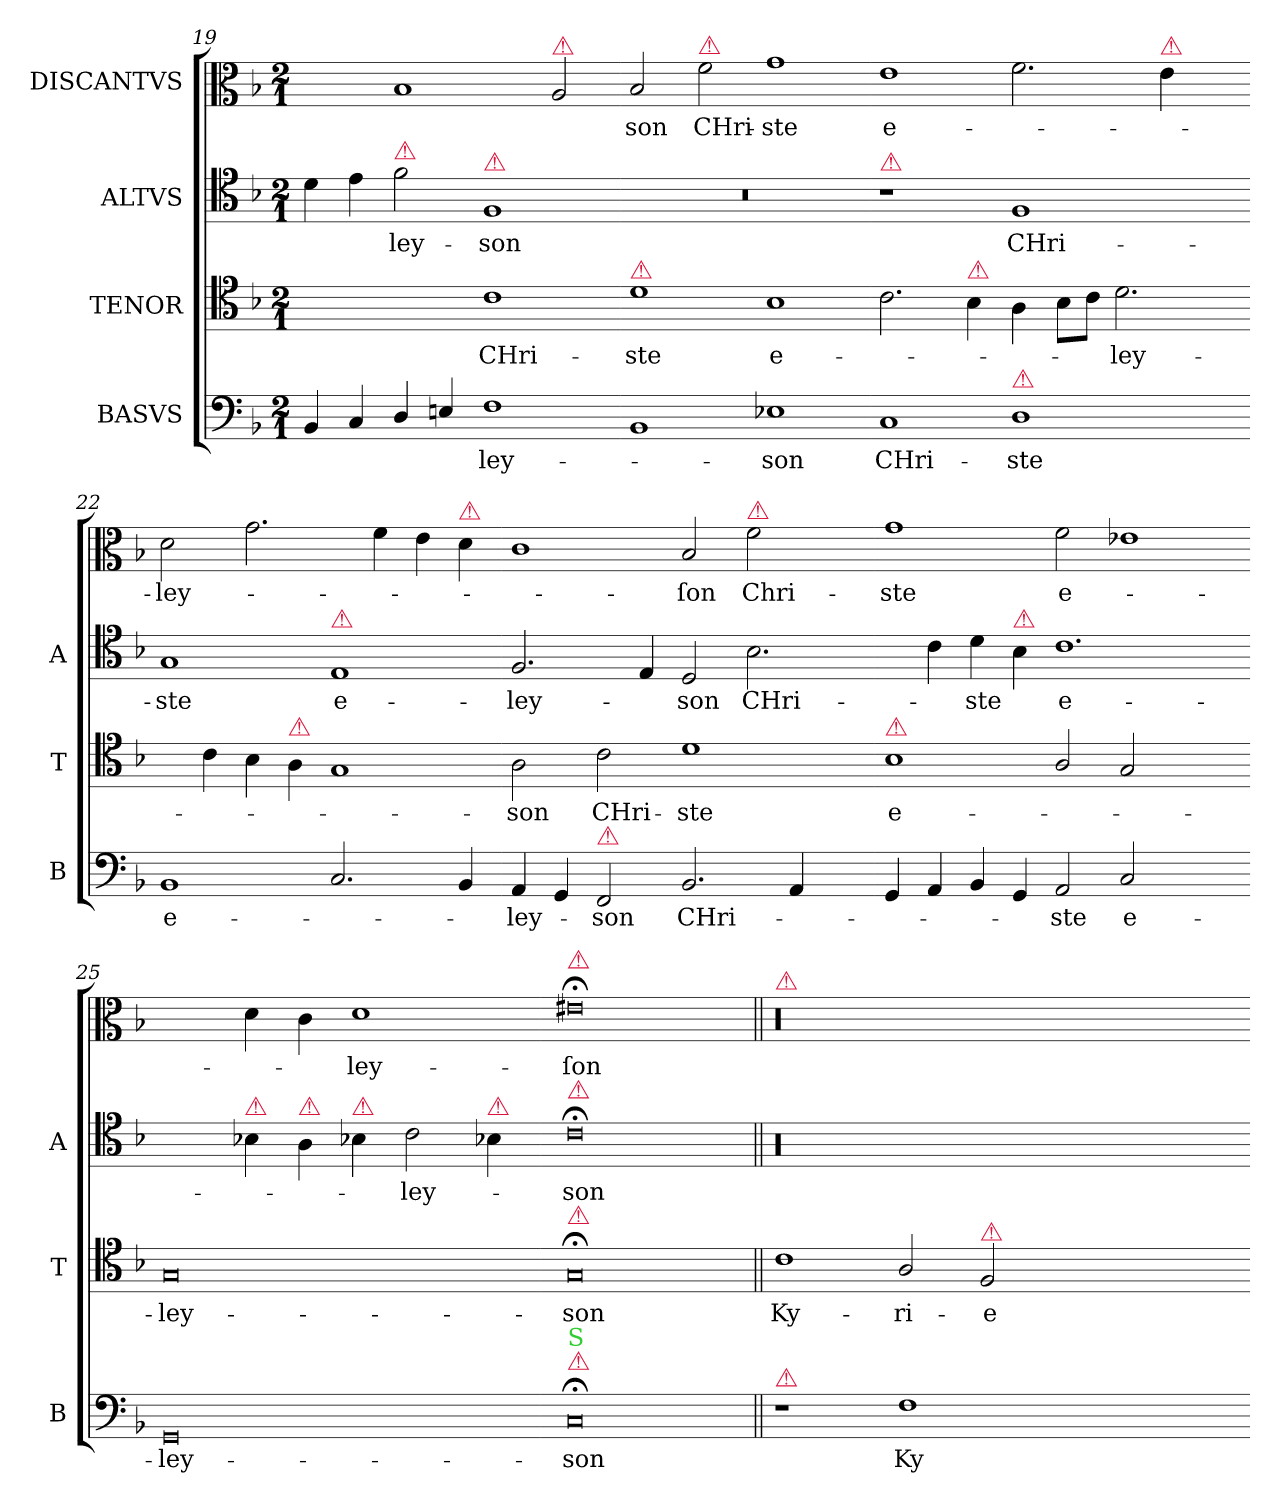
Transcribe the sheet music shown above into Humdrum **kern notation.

**kern	**text	**kern	**text	**kern	**text	**kern	**text
*part4	*part4	*part3	*part3	*part2	*part2	*part1	*part1
*staff4	*staff4	*staff3	*staff3	*staff2	*staff2	*staff1	*staff1
*I"BASVS	*	*I"TENOR	*	*I"ALTVS	*	*I"DISCANTVS	*
*I'B	*	*I'T	*	*I'A	*	*	*
*clefF4	*	*clefC4	*	*clefC4	*	*clefC3	*
*k[b-]	*	*k[b-]	*	*k[b-]	*	*k[b-]	*
*F:ion	*	*F:ion	*	*F:ion	*	*F:ion	*
*M2/1	*	*M2/1	*	*M2/1	*	*M2/1	*
=19	=19	=19	=19	=19	=19	=19	=19
4BB-/	.	1ryy	.	4d\	.	2ryy	.
4C/	.	.	.	4e\	.	.	.
!	!	!	!	!LO:TX:a:color=crimson:t=⚠	!	!	!
4D/	.	.	.	2f\	-ley-	1B-	.
4En/	.	.	.	.	.	.	.
!	!	!	!	!LO:TX:a:color=crimson:t=⚠	!	!	!
!	!	!	!LO:LY:i	!	!	!	!
1F	-ley-	1c	CHri-	1F	-son	.	.
!	!	!	!	!	!	!LO:TX:a:color=crimson:t=⚠	!
.	.	.	.	.	.	2A/	.
=20-	=20-	=20-	=20-	=20-	=20-	=20-	=20-
!	!	!LO:TX:a:color=crimson:t=⚠	!	!	!	!	!
!	!	!	!LO:LY:i	!	!	!	!
1BB-	.	1d	-ste	0r	.	2B-/	-son
!	!	!	!	!	!	!LO:TX:a:color=crimson:t=⚠	!
!	!	!	!	!	!	!	!LO:LY:i
.	.	.	.	.	.	2f\	CHri-
!	!	!	!LO:LY:i	!	!	!	!LO:LY:i
1E-X	-son	1B-	e-	.	.	1g	-ste
=21-	=21-	=21-	=21-	=21-	=21-	=21-	=21-
!	!	!	!	!LO:TX:a:color=crimson:t=⚠	!	!	!
!	!LO:LY:i	!	!	!	!	!	!LO:LY:i
1C	CHri-	2.c\	.	1r	.	1e	e-
!	!	!LO:TX:a:color=crimson:t=⚠	!	!	!	!	!
.	.	4B-\	.	.	.	.	.
!LO:TX:a:color=crimson:t=⚠	!	!	!	!	!	!	!
!	!LO:LY:i	!	!	!	!LO:LY:i	!	!
1D	-ste	4A\	.	1F	CHri-	2.f\	.
.	.	8B-\L	.	.	.	.	.
.	.	8c\J	.	.	.	.	.
!	!	!	!LO:LY:i	!	!	!	!
.	.	2.d\	-ley-	.	.	.	.
!	!	!	!	!	!	!LO:TX:a:color=crimson:t=⚠	!
.	.	.	.	.	.	4e\	.
4ryy	.	.	.	4ryy	.	4ryy	.
=22-	=22-	=22-	=22-	=22-	=22-	=22-	=22-
!	!LO:LY:i	!	!	!	!LO:LY:i	!	!LO:LY:i
1BB-	e-	4ryy	.	1G	-ste	2d\	-ley-
.	.	4c\	.	.	.	.	.
.	.	4B-\	.	.	.	2.g\	.
!	!	!LO:TX:a:color=crimson:t=⚠	!	!	!	!	!
.	.	4A\	.	.	.	.	.
!	!	!	!	!LO:TX:a:color=crimson:t=⚠	!	!	!
!	!	!	!	!	!LO:LY:i	!	!
2.C/	.	1G	.	1E	e-	.	.
.	.	.	.	.	.	4f\	.
.	.	.	.	.	.	4e\	.
!	!	!	!	!	!	!LO:TX:a:color=crimson:t=⚠	!
4BB-/	.	.	.	.	.	4d\	.
=23-	=23-	=23-	=23-	=23-	=23-	=23-	=23-
!	!LO:LY:i	!	!LO:LY:i	!	!LO:LY:i	!	!
4AA/	-ley-	2A\	-son	2.F/	-ley-	1c	.
4GG/	.	.	.	.	.	.	.
!LO:TX:a:color=crimson:t=⚠	!	!	!	!	!	!	!
!	!LO:LY:i	!	!LO:LY:i	!	!	!	!
2FF/	-son	2c\	CHri-	.	.	.	.
.	.	.	.	4E/	.	.	.
!	!LO:LY:i	!	!LO:LY:i	!	!LO:LY:i	!	!LO:LY:i
2.BB-/	CHri-	1d	-ste	2D/	-son	2B-/	-ſon
!	!	!	!	!	!	!LO:TX:a:color=crimson:t=⚠	!
!	!	!	!	!	!LO:LY:i	!	!LO:LY:i
.	.	.	.	2.B-\	CHri-	2f\	Chri-
4AA/	.	.	.	.	.	.	.
4ryy	.	4ryy	.	.	.	4ryy	.
=24-	=24-	=24-	=24-	=24-	=24-	=24-	=24-
!	!	!LO:TX:a:color=crimson:t=⚠	!	!	!	!	!
!	!	!	!LO:LY:i	!	!	!	!LO:LY:i
4GG/	.	1B-	e-	4ryy	.	1g	-ste
4AA/	.	.	.	4c\	.	.	.
!	!	!	!	!	!LO:LY:i	!	!
4BB-/	.	.	.	4d\	-ste	.	.
!	!	!	!	!LO:TX:a:color=crimson:t=⚠	!	!	!
4GG/	.	.	.	4B-\	.	.	.
!	!LO:LY:i	!	!	!	!LO:LY:i	!	!LO:LY:i
2AA/	-ste	2A/	.	1.c	e-	2f\	e-
!	!LO:LY:i	!	!	!	!	!	!
2C/	e-	2G/	.	.	.	1e-X\	.
2ryy	.	2ryy	.	.	.	.	.
=25-	=25-	=25-	=25-	=25-	=25-	=25-	=25-
!	!LO:LY:i	!	!LO:LY:i	!	!	!	!
0GG	-ley-	0G	-ley-	2ryy	.	2ryy	.
!	!	!	!	!LO:TX:a:color=crimson:t=⚠	!	!	!
.	.	.	.	4B-X\	.	4d\	.
!	!	!	!	!LO:TX:a:color=crimson:t=⚠	!	!	!
.	.	.	.	4A\	.	4c\	.
!	!	!	!	!LO:TX:a:color=crimson:t=⚠	!	!	!
!	!	!	!	!	!	!	!LO:LY:i
.	.	.	.	4B-X\	.	1d	-ley-
!	!	!	!	!	!LO:LY:i	!	!
.	.	.	.	2c\	-ley-	.	.
!	!	!	!	!LO:TX:a:color=crimson:t=⚠	!	!	!
.	.	.	.	4B-X\	.	.	.
=26-	=26-	=26-	=26-	=26-	=26-	=26-	=26-
!	!	!	!	!	!	!LO:TX:a:color=crimson:t=⚠	!
!	!	!	!	!LO:TX:a:color=crimson:t=⚠	!	!	!
!	!	!LO:TX:a:color=crimson:t=⚠	!	!	!	!	!
!LO:TX:a:color=crimson:t=⚠	!	!	!	!	!	!	!
!LO:TX:a:color=limegreen:t=S	!	!	!	!	!	!	!
!	!LO:LY:i	!	!LO:LY:i	!	!LO:LY:i	!	!LO:LY:i
0C;<	-son	0G;<	-son	0c;<	-son	0e#X;<	-ſon
=27||	=27||	=27||	=27||	=27||	=27||	=27||	=27||
!	!	!	!	!	!	!LO:TX:a:color=crimson:t=⚠	!
!LO:TX:a:color=crimson:t=⚠	!	!	!	!	!	!	!
1r	.	1c	Ky-	00r	.	00r	.
1F	Ky-	2A/	-ri-	.	.	.	.
!	!	!LO:TX:a:color=crimson:t=⚠	!	!	!	!	!
.	.	2F/	-e	.	.	.	.
0ryy	.	0ryy	.	.	.	.	.
=-	=-	=-	=-	=-	=-	=-	=-
*-	*-	*-	*-	*-	*-	*-	*-
